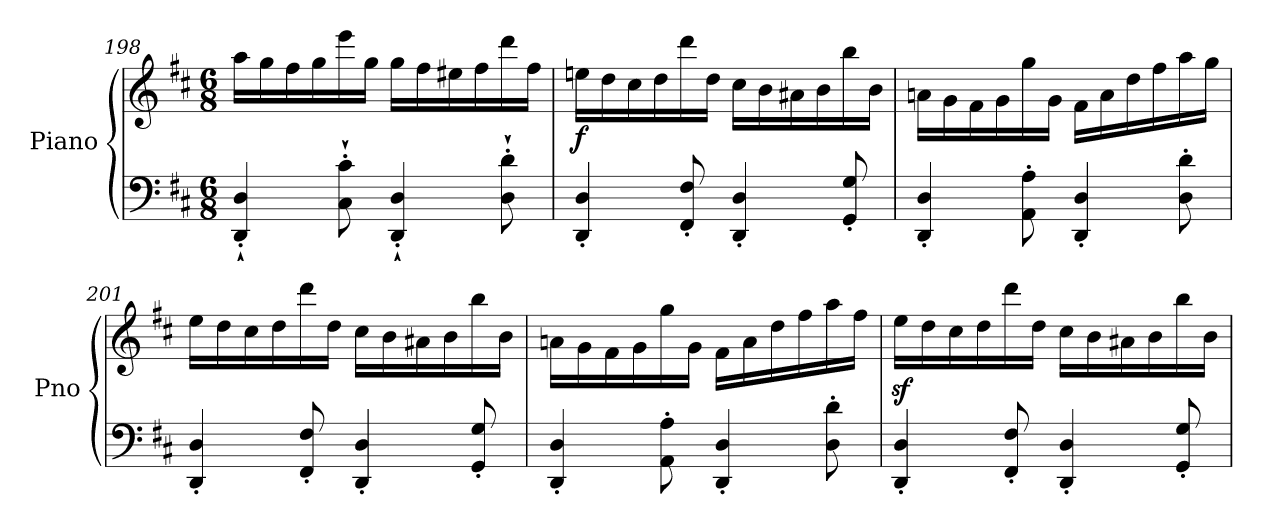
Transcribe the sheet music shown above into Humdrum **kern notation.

**kern	**kern	**dynam
*part1	*part1	*part1
*staff2	*staff1	*staff1/2
*I"Piano	*	*
*I'Pno	*	*
*clefF4	*clefG2	*
*k[f#c#]	*k[f#c#]	*
*D:	*D:	*
*M6/8	*M6/8	*
=198	=198	=198
4DD/'` 4D/'`	16aa\LL	.
.	16gg\	.
.	16ff#\	.
.	16gg\	.
8C#\'` 8c#\'`	16eee\	.
.	16gg\JJ	.
4DD/'` 4D/'`	16gg\LL	.
.	16ff#\	.
.	16ee#X\	.
.	16ff#\	.
8D\'` 8d\'`	16ddd\	.
.	16ff#\JJ	.
!!LO:LB:g=z
=199	=199	=199
!	!	!LO:DY:b
4DD/' 4D/'	16een\LL	f
.	16dd\	.
.	16cc#\	.
.	16dd\	.
8FF#/' 8F#/'	16ddd\	.
.	16dd\JJ	.
4DD/' 4D/'	16cc#\LL	.
.	16b\	.
.	16a#X\	.
.	16b\	.
8GG/' 8G/'	16bb\	.
.	16b\JJ	.
=200	=200	=200
4DD/' 4D/'	16an\LL	.
.	16g\	.
.	16f#\	.
.	16g\	.
8AA\' 8A\'	16gg\	.
.	16g\JJ	.
4DD/' 4D/'	16f#\LL	.
.	16a\	.
.	16dd\	.
.	16ff#\	.
8D\' 8d\'	16aa\	.
.	16gg\JJ	.
=201	=201	=201
4DD/' 4D/'	16ee\LL	.
.	16dd\	.
.	16cc#\	.
.	16dd\	.
8FF#/' 8F#/'	16ddd\	.
.	16dd\JJ	.
4DD/' 4D/'	16cc#\LL	.
.	16b\	.
.	16a#X\	.
.	16b\	.
8GG/' 8G/'	16bb\	.
.	16b\JJ	.
!!LO:LB:g=z
=202	=202	=202
4DD/' 4D/'	16an\LL	.
.	16g\	.
.	16f#\	.
.	16g\	.
8AA\' 8A\'	16gg\	.
.	16g\JJ	.
4DD/' 4D/'	16f#\LL	.
.	16a\	.
.	16dd\	.
.	16ff#\	.
8D\' 8d\'	16aa\	.
.	16ff#\JJ	.
=203	=203	=203
4DD/' 4D/'	16eez<\LL	.
.	16dd\	.
.	16cc#\	.
.	16dd\	.
8FF#/' 8F#/'	16ddd\	.
.	16dd\JJ	.
4DD/' 4D/'	16cc#\LL	.
.	16b\	.
.	16a#X\	.
.	16b\	.
8GG/' 8G/'	16bb\	.
.	16b\JJ	.
=	=	=
*-	*-	*-
